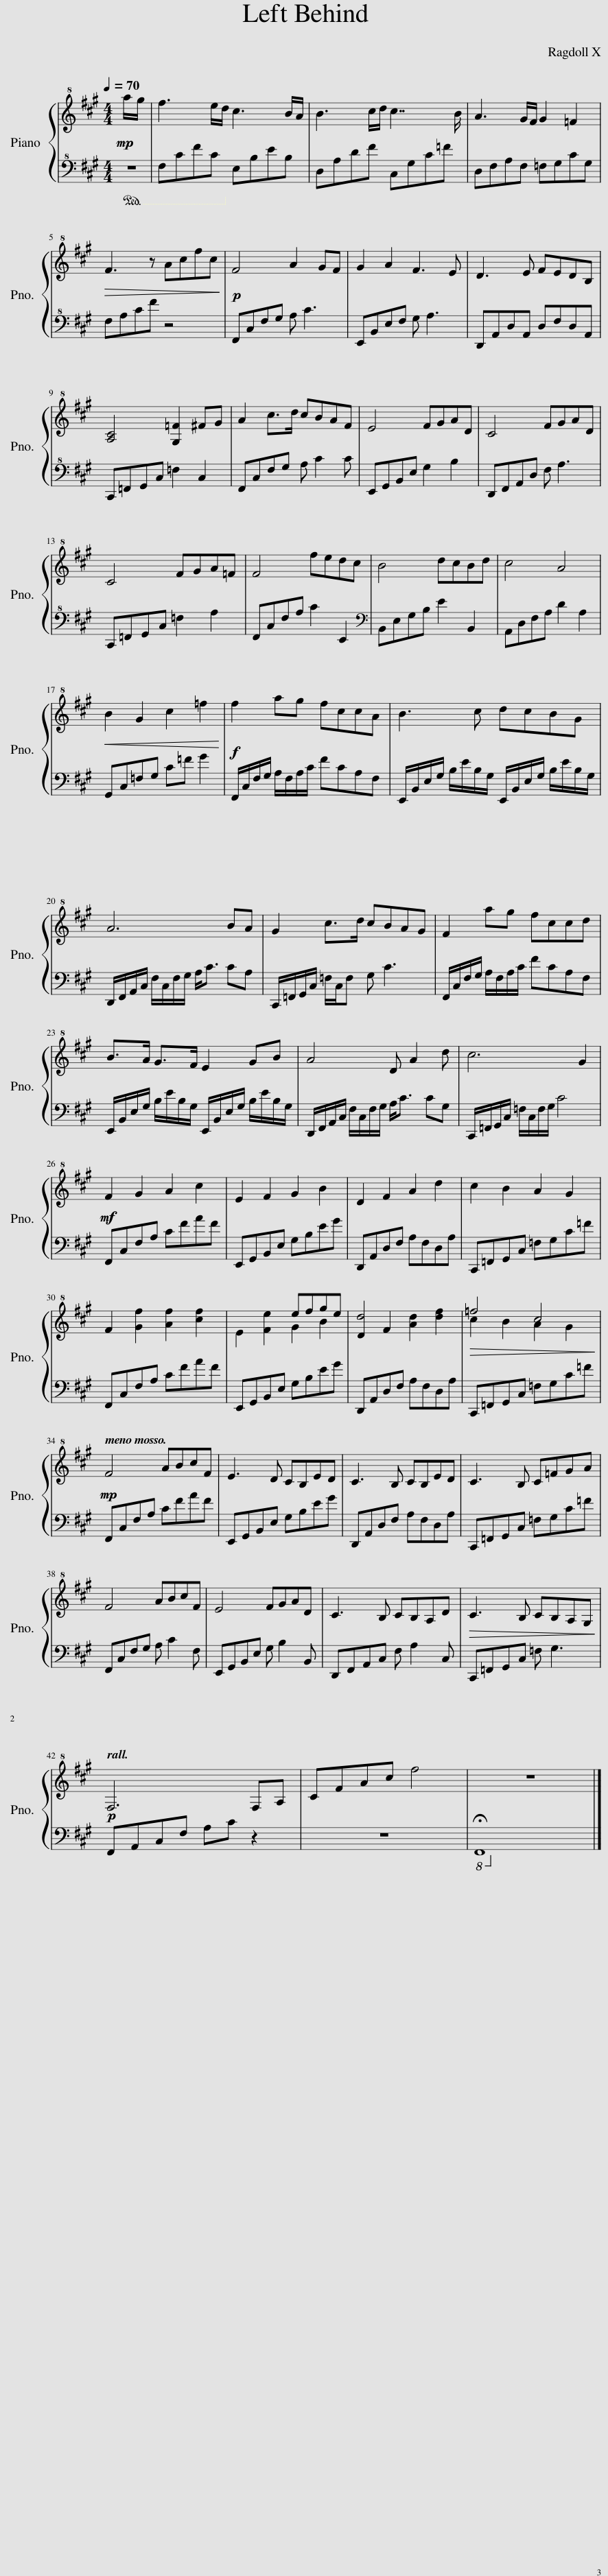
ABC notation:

X:1
%%score { ( 1 3 ) | 2 }
L:1/8
Q:1/4=70
M:4/4
I:linebreak $
K:A
V:1 treble+8
V:3 treble+8
V:2 bass+8
V:1
!mp! a/g/ | f3 e/d/ c3 B/A/ | B3 c/d/ c7/2 B/ | A3 G/F/ G2 =F2 |$!>(! F3 z Acfc!>)! | %5
 F4 A2 GF | G2 A2 F3 E | D3 E FEDB, |$ [A,C]4 [G,=F]2 ^FG | A2 c>d cBAF | %10
 E4 FGAD | C4 FGAD |$ C4 FGA=F | F4 fedc | B4 dcBd | %15
 c4 A4 |$!<(! B2 G2 c2 =f2!<)! | f2 ag fccA | B3 c dcBG |$ A6 BA | %20
 G2 c>d cBAG | F2 ag fccd |$ B>A G>F E2 GB | A4 D A2 d | c6 G2 |$ %25
!mf! F2 G2 A2 c2 | E2 F2 G2 B2 | D2 F2 A2 d2 | c2 B2 A2 G2 |$ F2 [Gf]2 [Af]2 [cf]2 | %30
 E2 [Fe]2 G2 B2 | D2 F2 [Ad]2 [df]2 |!>(! c2 B2 A2 G2!>)! |$!mp![Q:1/4=67] F4 ABcF | E3 D CB,ED | %35
 C3 B, CB,ED | C3 B, C=FGA |$[Q:1/4=65] F4 ABcF | E4 FGAD | C3 B, CB,A,D | %40
!>(! C3[Q:1/4=63] B, C[Q:1/4=61]B,A,G,!>)! |$!p![Q:1/4=58] F,6 F,A,[Q:1/4=56] | CF[Q:1/4=54]Ac f4 | z8 |] %44
V:2
!ped! z | F,CFC!ped-up!!ped! E,B,EB,!ped-up! |!ped! D,A,DF!ped-up!!ped! C,G,C=F!ped-up! |!ped! D,F,A,F,!ped-up!!ped! =F,G,CG,!ped-up! |$!ped! F,A,CF z4!ped-up! | %5
!p!!ped! F,,C,F,G, A, C3!ped-up! |!ped! E,,B,,E,F, G, A,3!ped-up! |!ped! D,,A,,D,A,, D,F,D,A,,!ped-up! |$!ped! C,,=F,,G,,C, =F,2 C,2!ped-up! |!ped! F,,C,F,G, A, C2 C!ped-up! | %10
!ped! E,,G,,B,,E, G,2 B,2!ped-up! |!ped! D,,F,,A,,D, F, A,3!ped-up! |$!ped! C,,=F,,G,,C, =F,2 A,2!ped-up! |!ped! F,,C,F,A, C2 E,,2!ped-up! |[K:bass]!ped! B,,E,G,B, E2 B,,2!ped-up! | %15
!ped! A,,D,F,A, D2 A,2!ped-up! |$!ped! G,,C,=F,G, C=F G2!ped-up! |!f!!ped! F,,/C,/F,/G,/ A,/F,/A,/C/ FCA,F,!ped-up! |!ped! E,,/B,,/E,/G,/ B,/E/B,/G,/ E,,/B,,/E,/G,/ B,/E/B,/G,/!ped-up! |$!ped! D,,/F,,/A,,/C,/ F,/C,/F,/G,/ A,<C CA,!ped-up! | %20
!ped! C,,/=F,,/G,,/C,/ =F,/C,/F, G, C3!ped-up! |!ped! F,,/C,/F,/G,/ A,/F,/A,/C/ FCA,F,!ped-up! |$!ped! E,,/B,,/E,/G,/ B,/E/B,/G,/ E,,/B,,/E,/G,/ B,/E/B,/G,/!ped-up! |!ped! D,,/F,,/A,,/C,/ F,/C,/F,/G,/ A,<C CG,!ped-up! |!ped! C,,/=F,,/G,,/C,/ =F,/C,/F,/G,/ C4!ped-up! |$ %25
!ped! F,,C,F,A, CFAF!ped-up! |!ped! E,,G,,B,,E, G,B,EG!ped-up! |!ped! D,,A,,D,F, A,F,D,A,!ped-up! |!ped! C,,=F,,G,,C, =F,G,C=F!ped-up! |$!ped! F,,C,F,A, CFAF!ped-up! | %30
!ped! E,,G,,B,,E, G,B,EG!ped-up! |!ped! D,,A,,D,F, A,F,D,A,!ped-up! |!ped! C,,=F,,G,,C, =F,G,C=F!ped-up! |$!ped! F,,C,F,A, CFAF!ped-up! |!ped! E,,G,,B,,E, G,B,EG!ped-up! | %35
!ped! D,,A,,D,F, A,F,D,A,!ped-up! |!ped! C,,=F,,G,,C, =F,G,C=F!ped-up! |$!ped! F,,C,F,G, A, C2 F,!ped-up! |!ped! E,,G,,B,,E, G, B,2 B,,!ped-up! |!ped! D,,F,,A,,C, F, A,2 C,!ped-up! | %40
!ped! C,,=F,,G,,C, =F, G,3!ped-up! |$!ped! F,,A,,C,F, A,C z2 | z8 |!8vb(! !fermata!F,,,8!ped-up!!8vb)! |] %44
V:3
 x | x8 | x8 | x8 |$ x8 | %5
 x8 | x8 | x8 |$ x8 | x8 | %10
 x8 | x8 |$ x8 | x8 | x8 | %15
 x8 |$ x8 | x8 | x8 |$ x8 | %20
 x8 | x8 |$ x8 | x8 | x8 |$ %25
 x8 | x8 | x8 | x8 |$ x8 | %30
 x4 efge | d4 x4 | =f4 c4 |$ x8 | x8 | %35
 x8 | x8 |$ x8 | x8 | x8 | %40
 x8 |$ x8 | x8 | x8 |] %44
